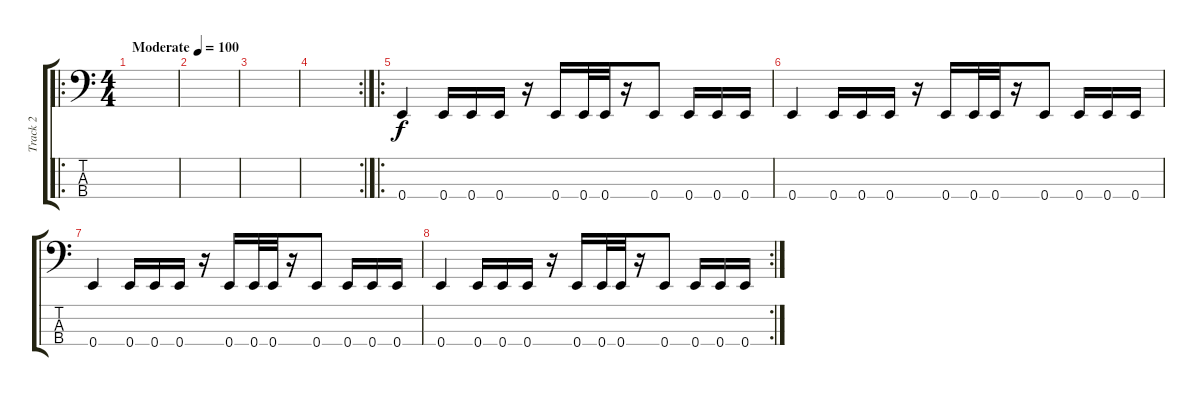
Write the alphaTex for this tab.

\track ("Track 2" "Track 2") {instrument synthbass2}
\staff {score tabs}
\tuning (G2 D2 A1 E1) {hide}
\ro
\ts (4 4)
\tempo (100 "Moderate")
\clef f4
\ks c
|
|
|
\rc 2
|
\ro
0.4.4 0.4.16 0.4.16 0.4.16 r.16 0.4.16 0.4.32 0.4.32 r.16 0.4.8 0.4.16 0.4.16 0.4.16 |
0.4.4 0.4.16 0.4.16 0.4.16 r.16 0.4.16 0.4.32 0.4.32 r.16 0.4.8 0.4.16 0.4.16 0.4.16 |
0.4.4 0.4.16 0.4.16 0.4.16 r.16 0.4.16 0.4.32 0.4.32 r.16 0.4.8 0.4.16 0.4.16 0.4.16 |
\rc 2
0.4.4 0.4.16 0.4.16 0.4.16 r.16 0.4.16 0.4.32 0.4.32 r.16 0.4.8 0.4.16 0.4.16 0.4.16
